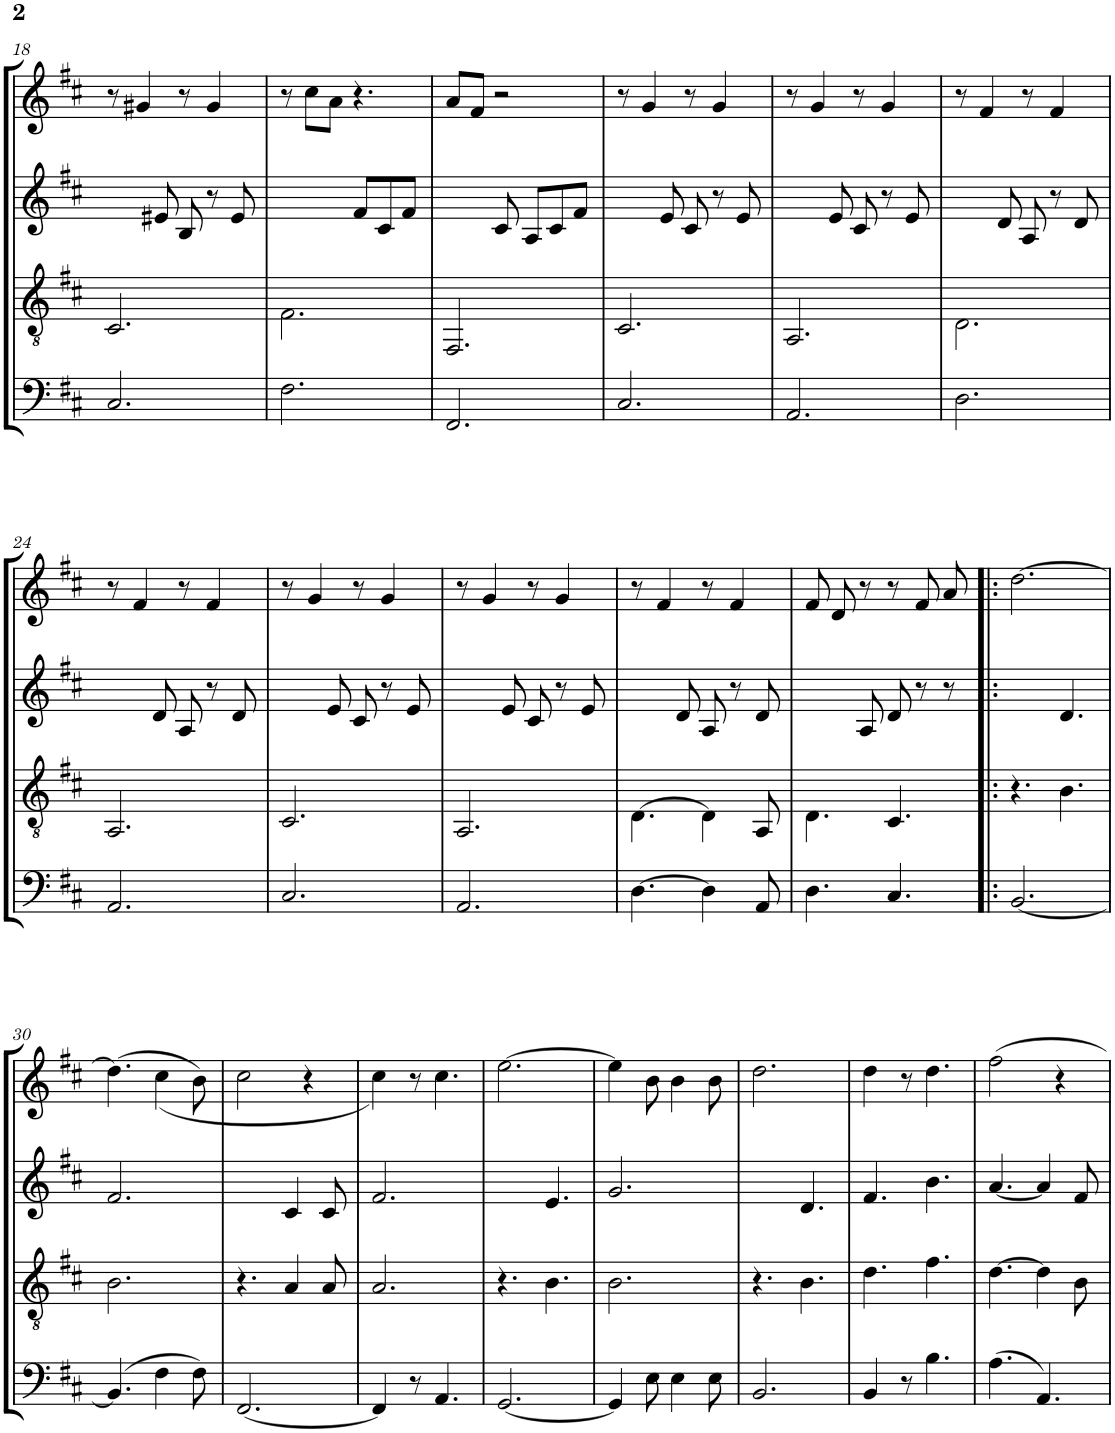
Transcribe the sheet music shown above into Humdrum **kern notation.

**kern	**kern	**kern	**kern
*part4	*part3	*part2	*part1
*staff4	*staff3	*staff2	*staff1
*I"Part 4	*I"Part 3	*I"Part 2	*I"Part 1
!!LO:PB:g=z
*clefF4	*clefGv2	*clefG2	*clefG2
*k[f#c#]	*k[f#c#]	*k[f#c#]	*k[f#c#]
*M6/8	*M6/8	*M6/8	*M6/8
=18	=18	=18	=18
2.C#/	2.C#/	4ryy	8r
.	.	.	4g#X/
.	.	8e#X/	.
.	.	8B/	8r
.	.	8r	4g#/
.	.	8e#/	.
=19	=19	=19	=19
2.F#\	2.F#\	4.ryy	8r
.	.	.	8cc#\L
.	.	.	8a\J
.	.	8f#/L	4.r
.	.	8c#/	.
.	.	8f#/J	.
=20	=20	=20	=20
2.FF#/	2.FF#/	4ryy	8a/L
.	.	.	8f#/J
.	.	8c#/	2r
.	.	8A/L	.
.	.	8c#/	.
.	.	8f#/J	.
=21	=21	=21	=21
2.C#/	2.C#/	4ryy	8r
.	.	.	4g/
.	.	8e/	.
.	.	8c#/	8r
.	.	8r	4g/
.	.	8e/	.
=22	=22	=22	=22
2.AA/	2.AA/	4ryy	8r
.	.	.	4g/
.	.	8e/	.
.	.	8c#/	8r
.	.	8r	4g/
.	.	8e/	.
=23	=23	=23	=23
2.D\	2.D\	4ryy	8r
.	.	.	4f#/
.	.	8d/	.
.	.	8A/	8r
.	.	8r	4f#/
.	.	8d/	.
!!LO:LB:g=z
=24	=24	=24	=24
2.AA/	2.AA/	4ryy	8r
.	.	.	4f#/
.	.	8d/	.
.	.	8A/	8r
.	.	8r	4f#/
.	.	8d/	.
=25	=25	=25	=25
2.C#/	2.C#/	4ryy	8r
.	.	.	4g/
.	.	8e/	.
.	.	8c#/	8r
.	.	8r	4g/
.	.	8e/	.
=26	=26	=26	=26
2.AA/	2.AA/	4ryy	8r
.	.	.	4g/
.	.	8e/	.
.	.	8c#/	8r
.	.	8r	4g/
.	.	8e/	.
=27	=27	=27	=27
[>4.D\	[>4.D\	4ryy	8r
.	.	.	4f#/
.	.	8d/	.
4D\]	4D\]	8A/	8r
.	.	8r	4f#/
8AA/	8AA/	8d/	.
=28	=28	=28	=28
4.D\	4.D\	4ryy	8f#/
.	.	.	8d/
.	.	8A/	8r
4.C#/	4.C#/	8d/	8r
.	.	8r	8f#/
.	.	8r	8a/
=29!|:	=29!|:	=29!|:	=29!|:
[<2.BB/	4.r	4.ryy	[>2.dd\
.	4.B\	4.d/	.
!!LO:LB:g=z
=30	=30	=30	=30
(>4.BB/]	2.B\	2.f#/	(>4.dd\]
4F#\	.	.	(<4cc#\
8F#\)	.	.	8b\)
=31	=31	=31	=31
[<2.FF#/	4.r	4.ryy	2cc#\
.	4A/	4c#/	.
.	.	.	4r
.	8A/	8c#/	.
=32	=32	=32	=32
4FF#/]	2.A/	2.f#/	4cc#\)
8r	.	.	8r
4.AA/	.	.	4.cc#\
=33	=33	=33	=33
[<2.GG/	4.r	4.ryy	[>2.ee\
.	4.B\	4.e/	.
=34	=34	=34	=34
4GG/]	2.B\	2.g/	4ee\]
8E\	.	.	8b\
4E\	.	.	4b\
8E\	.	.	8b\
=35	=35	=35	=35
2.BB/	4.r	4.ryy	2.dd\
.	4.B\	4.d/	.
=36	=36	=36	=36
4BB/	4.d\	4.f#/	4dd\
8r	.	.	8r
4.B\	4.f#\	4.b\	4.dd\
=37	=37	=37	=37
(>4.A\	[>4.d\	[<4.a/	2ff#\
4.AA/)	4d\]	4a/]	.
.	.	.	4r
.	8B\	8f#/	.
=	=	=	=
*-	*-	*-	*-
